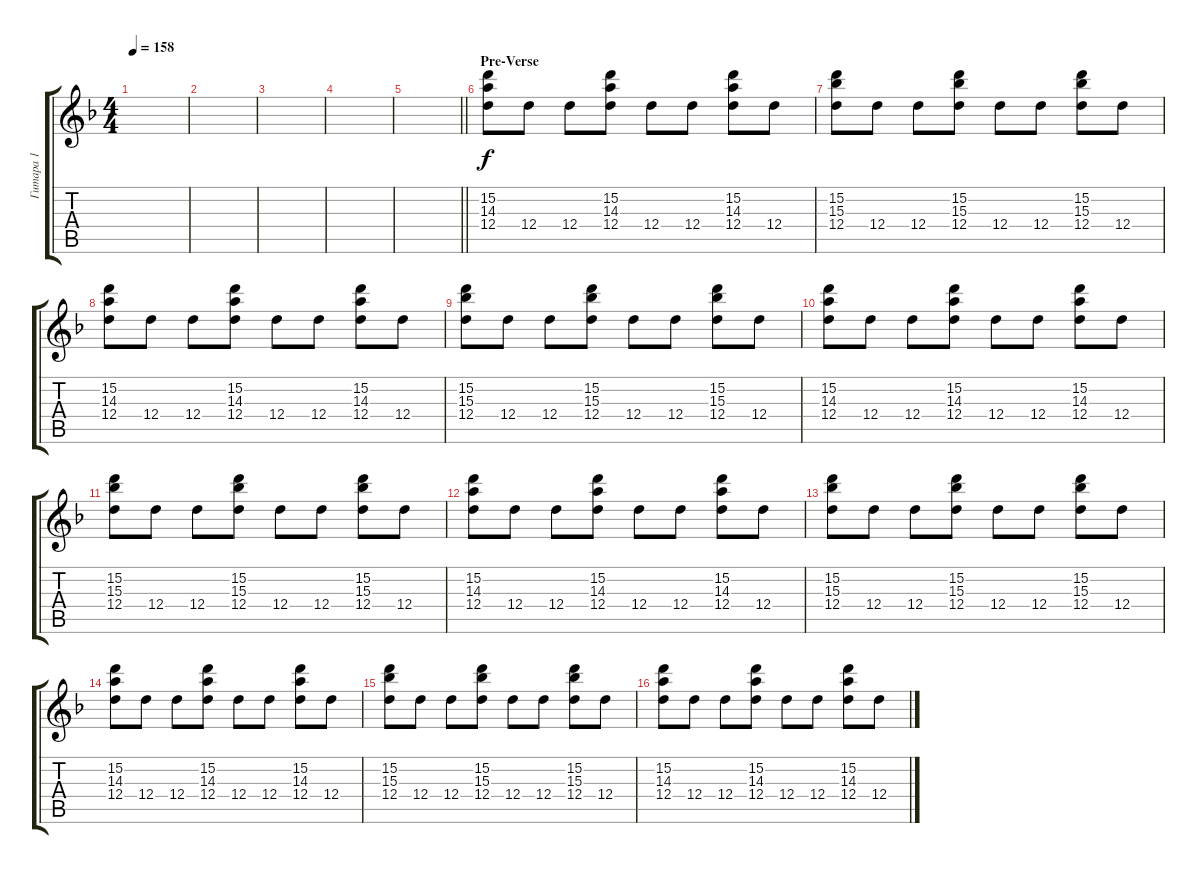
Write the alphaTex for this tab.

\track ("Гитара 1" "Гитара 1") {instrument distortionguitar}
\staff {score tabs}
\tuning (E4 B3 G3 D3 A2 E2) {hide}
\ts (4 4)
\tempo 158
\clef g2
\ks dminor
|
|
|
|
\barLineRight lightlight
|
\section ("" "Pre-Verse")
(15.2 14.3 12.4).8{volume 13} 12.4.8 12.4.8 (15.2 14.3 12.4).8 12.4.8 12.4.8 (15.2 14.3 12.4).8 12.4.8 |
(15.2 15.3 12.4).8 12.4.8 12.4.8 (15.2 15.3 12.4).8 12.4.8 12.4.8 (15.2 15.3 12.4).8 12.4.8 |
(15.2 14.3 12.4).8 12.4.8 12.4.8 (15.2 14.3 12.4).8 12.4.8 12.4.8 (15.2 14.3 12.4).8 12.4.8 |
(15.2 15.3 12.4).8 12.4.8 12.4.8 (15.2 15.3 12.4).8 12.4.8 12.4.8 (15.2 15.3 12.4).8 12.4.8 |
(15.2 14.3 12.4).8 12.4.8 12.4.8 (15.2 14.3 12.4).8 12.4.8 12.4.8 (15.2 14.3 12.4).8 12.4.8 |
(15.2 15.3 12.4).8 12.4.8 12.4.8 (15.2 15.3 12.4).8 12.4.8 12.4.8 (15.2 15.3 12.4).8 12.4.8 |
(15.2 14.3 12.4).8 12.4.8 12.4.8 (15.2 14.3 12.4).8 12.4.8 12.4.8 (15.2 14.3 12.4).8 12.4.8 |
(15.2 15.3 12.4).8 12.4.8 12.4.8 (15.2 15.3 12.4).8 12.4.8 12.4.8 (15.2 15.3 12.4).8 12.4.8 |
(15.2 14.3 12.4).8 12.4.8 12.4.8 (15.2 14.3 12.4).8 12.4.8 12.4.8 (15.2 14.3 12.4).8 12.4.8 |
(15.2 15.3 12.4).8 12.4.8 12.4.8 (15.2 15.3 12.4).8 12.4.8 12.4.8 (15.2 15.3 12.4).8 12.4.8 |
(15.2 14.3 12.4).8 12.4.8 12.4.8 (15.2 14.3 12.4).8 12.4.8 12.4.8 (15.2 14.3 12.4).8 12.4.8
